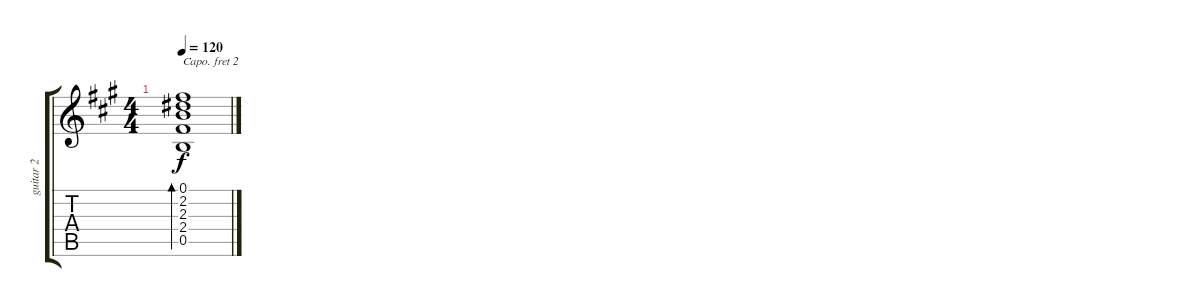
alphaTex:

\track ("guitar 2" "guitar 2") {instrument acousticguitarsteel}
\staff {score tabs}
\capo 2
\tuning (E4 B3 G3 D3 A2 E2) {hide}
\ts (4 4)
\tempo 120
\clef g2
\ks a
(0.1 2.2 2.3 2.4 0.5).1{bd 480 dy f}
